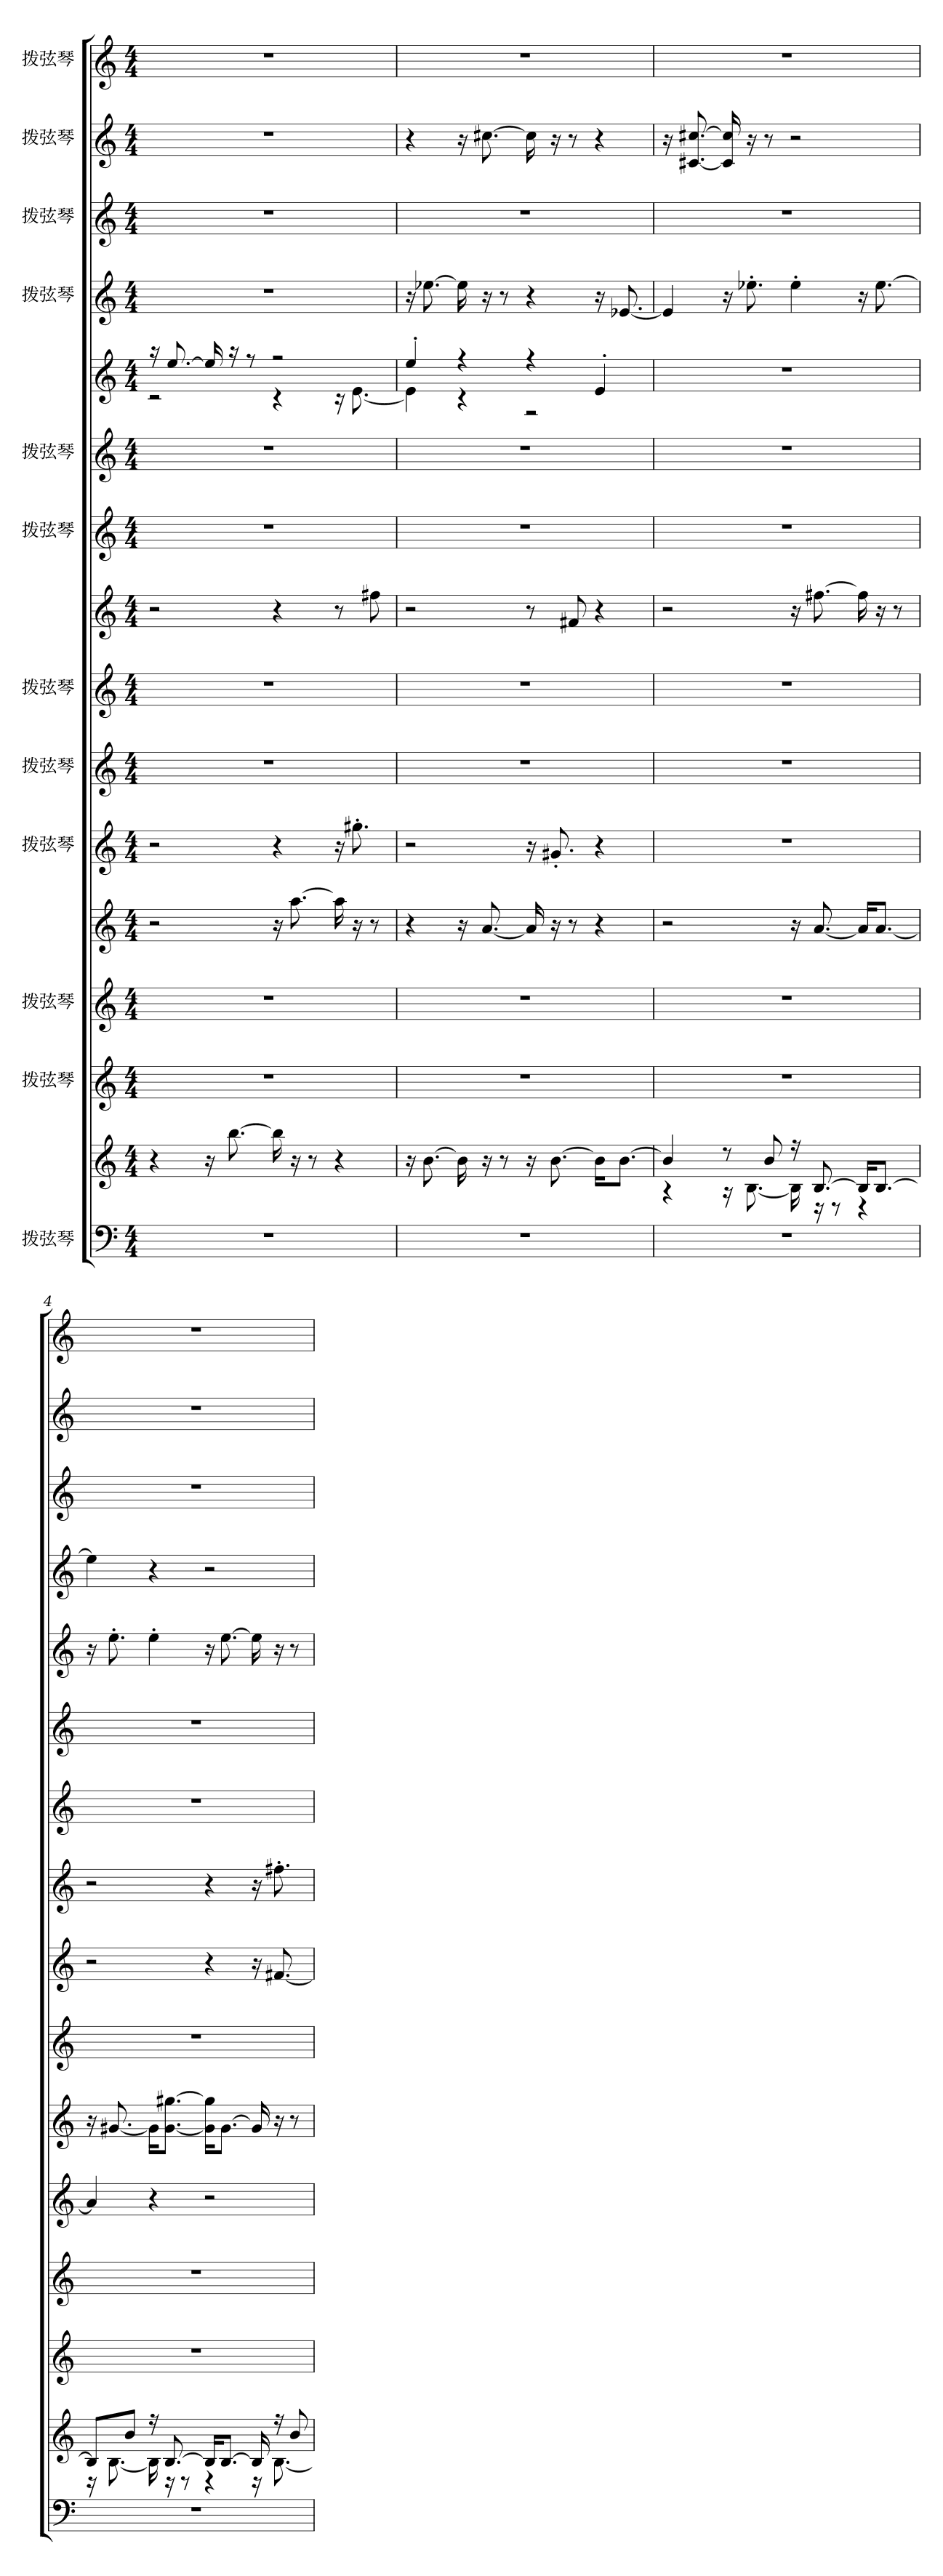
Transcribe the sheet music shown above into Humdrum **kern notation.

**kern	**kern	**kern	**kern	**kern	**kern	**kern	**kern	**kern	**kern	**kern	**kern	**kern	**kern	**kern	**kern
*part12	*part12	*part11	*part10	*part10	*part9	*part8	*part7	*part7	*part6	*part5	*part5	*part4	*part3	*part2	*part1
*staff16	*staff15	*staff14	*staff13	*staff12	*staff11	*staff10	*staff9	*staff8	*staff7	*staff6	*staff5	*staff4	*staff3	*staff2	*staff1
*I"拨弦琴	*	*I"拨弦琴	*I"拨弦琴	*	*I"拨弦琴	*I"拨弦琴	*I"拨弦琴	*	*I"拨弦琴	*I"拨弦琴	*	*I"拨弦琴	*I"拨弦琴	*I"拨弦琴	*I"拨弦琴
*clefF4	*clefG2	*clefG2	*clefG2	*clefG2	*clefG2	*clefG2	*clefG2	*clefG2	*clefG2	*clefG2	*clefG2	*clefG2	*clefG2	*clefG2	*clefG2
*k[]	*k[]	*k[]	*k[]	*k[]	*k[]	*k[]	*k[]	*k[]	*k[]	*k[]	*k[]	*k[]	*k[]	*k[]	*k[]
*M4/4	*M4/4	*M4/4	*M4/4	*M4/4	*M4/4	*M4/4	*M4/4	*M4/4	*M4/4	*M4/4	*M4/4	*M4/4	*M4/4	*M4/4	*M4/4
*MM120	*MM120	*MM120	*MM120	*MM120	*MM120	*MM120	*MM120	*MM120	*MM120	*MM120	*MM120	*MM120	*MM120	*MM120	*MM120
=1	=1	=1	=1	=1	=1	=1	=1	=1	=1	=1	=1	=1	=1	=1	=1
*	*	*	*	*	*	*	*	*	*	*	*^	*	*	*	*
1r	4r	1r	1r	2r	2r	1r	1r	2r	1r	1r	16r	2r	1r	1r	1r	1r
.	.	.	.	.	.	.	.	.	.	.	[8.ee/	.	.	.	.	.
.	16r	.	.	.	.	.	.	.	.	.	16ee/]	.	.	.	.	.
.	[8.bb\	.	.	.	.	.	.	.	.	.	16r	.	.	.	.	.
.	.	.	.	.	.	.	.	.	.	.	8r	.	.	.	.	.
.	16bb\]	.	.	16r	4r	.	.	4r	.	.	2r	4r	.	.	.	.
.	16r	.	.	[8.aa\	.	.	.	.	.	.	.	.	.	.	.	.
.	8r	.	.	.	.	.	.	.	.	.	.	.	.	.	.	.
.	4r	.	.	16aa\]	16r	.	.	8r	.	.	.	16r	.	.	.	.
.	.	.	.	16r	8.gg#X'\	.	.	.	.	.	.	[8.e\	.	.	.	.
.	.	.	.	8r	.	.	.	8ff#X\	.	.	.	.	.	.	.	.
=2	=2	=2	=2	=2	=2	=2	=2	=2	=2	=2	=2	=2	=2	=2	=2	=2
1r	16r	1r	1r	4r	2r	1r	1r	2r	1r	1r	4ee'/	4e\]	16r	1r	4r	1r
.	[8.b\	.	.	.	.	.	.	.	.	.	.	.	[8.ee-X\	.	.	.
.	16b\]	.	.	16r	.	.	.	.	.	.	4r	4r	16ee-\]	.	16r	.
.	16r	.	.	[8.a/	.	.	.	.	.	.	.	.	16r	.	[8.cc#X\	.
.	8r	.	.	.	.	.	.	.	.	.	.	.	8r	.	.	.
.	16r	.	.	16a/]	16r	.	.	8r	.	.	4r	2r	4r	.	16cc#\]	.
.	[8.b\	.	.	16r	8.g#X'/	.	.	.	.	.	.	.	.	.	16r	.
.	.	.	.	8r	.	.	.	8f#X/	.	.	.	.	.	.	8r	.
.	16b\KL]	.	.	4r	4r	.	.	4r	.	.	4e'/	.	16r	.	4r	.
.	[8.b\J	.	.	.	.	.	.	.	.	.	.	.	[8.e-X/	.	.	.
*	*	*	*	*	*	*	*	*	*	*	*v	*v	*	*	*	*
!!LO:PB:g=z
=3	=3	=3	=3	=3	=3	=3	=3	=3	=3	=3	=3	=3	=3	=3	=3
*	*^	*	*	*	*	*	*	*	*	*	*	*	*	*	*
1r	4b/]	4r	1r	1r	2r	1r	1r	1r	2r	1r	1r	1r	4e-/]	1r	16r	1r
.	.	.	.	.	.	.	.	.	.	.	.	.	.	.	[8.c#X/ [8.cc#X/	.
.	8r	16r	.	.	.	.	.	.	.	.	.	.	16r	.	16c#/] 16cc#/]	.
.	.	[8.B\	.	.	.	.	.	.	.	.	.	.	8.ee-X'\	.	16r	.
.	8b/	.	.	.	.	.	.	.	.	.	.	.	.	.	8r	.
.	16r	16B\]	.	.	16r	.	.	.	16r	.	.	.	4ee-'\	.	2r	.
.	[8.B/	16r	.	.	[8.a/	.	.	.	[8.ff#X\	.	.	.	.	.	.	.
.	.	8r	.	.	.	.	.	.	.	.	.	.	.	.	.	.
.	16B/KL]	4r	.	.	16a/KL]	.	.	.	16ff#\]	.	.	.	16r	.	.	.
.	[8.B/J	.	.	.	[8.a/J	.	.	.	16r	.	.	.	[8.ee-\	.	.	.
.	.	.	.	.	.	.	.	.	8r	.	.	.	.	.	.	.
=4	=4	=4	=4	=4	=4	=4	=4	=4	=4	=4	=4	=4	=4	=4	=4	=4
1r	8B/L]	16r	1r	1r	4a/]	16r	1r	2r	2r	1r	1r	16r	4ee-\]	1r	1r	1r
.	.	[8.B\	.	.	.	[8.g#X/	.	.	.	.	.	8.ee'\	.	.	.	.
.	8b/J	.	.	.	.	.	.	.	.	.	.	.	.	.	.	.
.	16r	16B\]	.	.	4r	16g#\KL]	.	.	.	.	.	4ee'\	4r	.	.	.
.	[8.B/	16r	.	.	.	[8.g#\ [8.gg#X\J	.	.	.	.	.	.	.	.	.	.
.	.	8r	.	.	.	.	.	.	.	.	.	.	.	.	.	.
.	16B/KL]	4r	.	.	2r	16g#\] 16gg#\]KL	.	4r	4r	.	.	16r	2r	.	.	.
.	[8.B/J	.	.	.	.	[8.g#\J	.	.	.	.	.	[8.ee\	.	.	.	.
.	16B/]	16r	.	.	.	16g#/]	.	16r	16r	.	.	16ee\]	.	.	.	.
.	16r	[8.B\	.	.	.	16r	.	[8.f#X/	8.ff#X'\	.	.	16r	.	.	.	.
.	8b/	.	.	.	.	8r	.	.	.	.	.	8r	.	.	.	.
*	*v	*v	*	*	*	*	*	*	*	*	*	*	*	*	*	*
=	=	=	=	=	=	=	=	=	=	=	=	=	=	=	=
*-	*-	*-	*-	*-	*-	*-	*-	*-	*-	*-	*-	*-	*-	*-	*-
